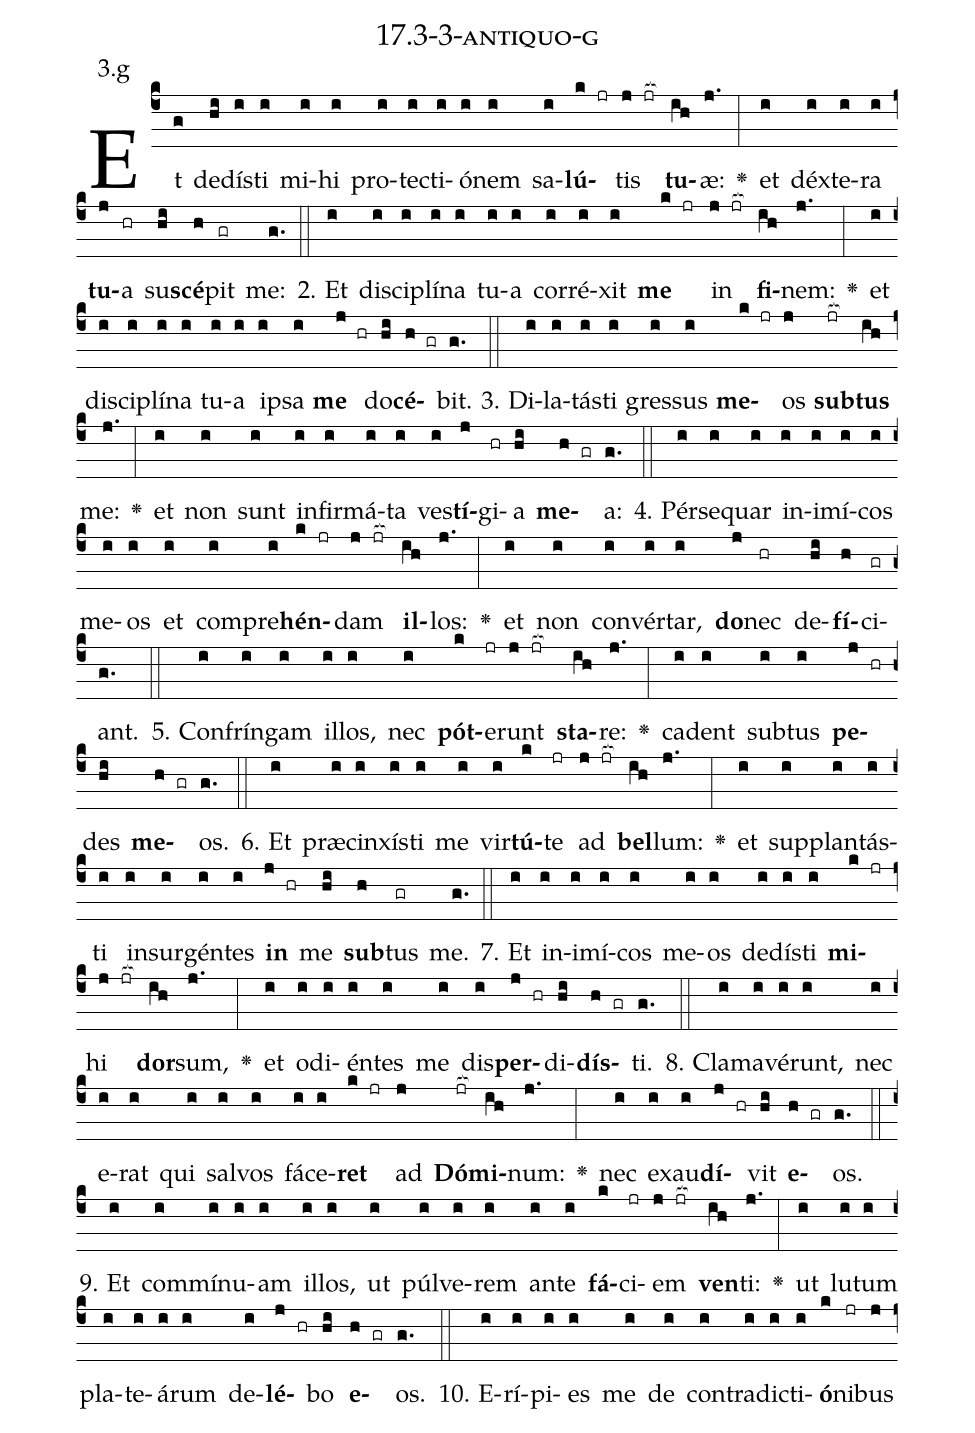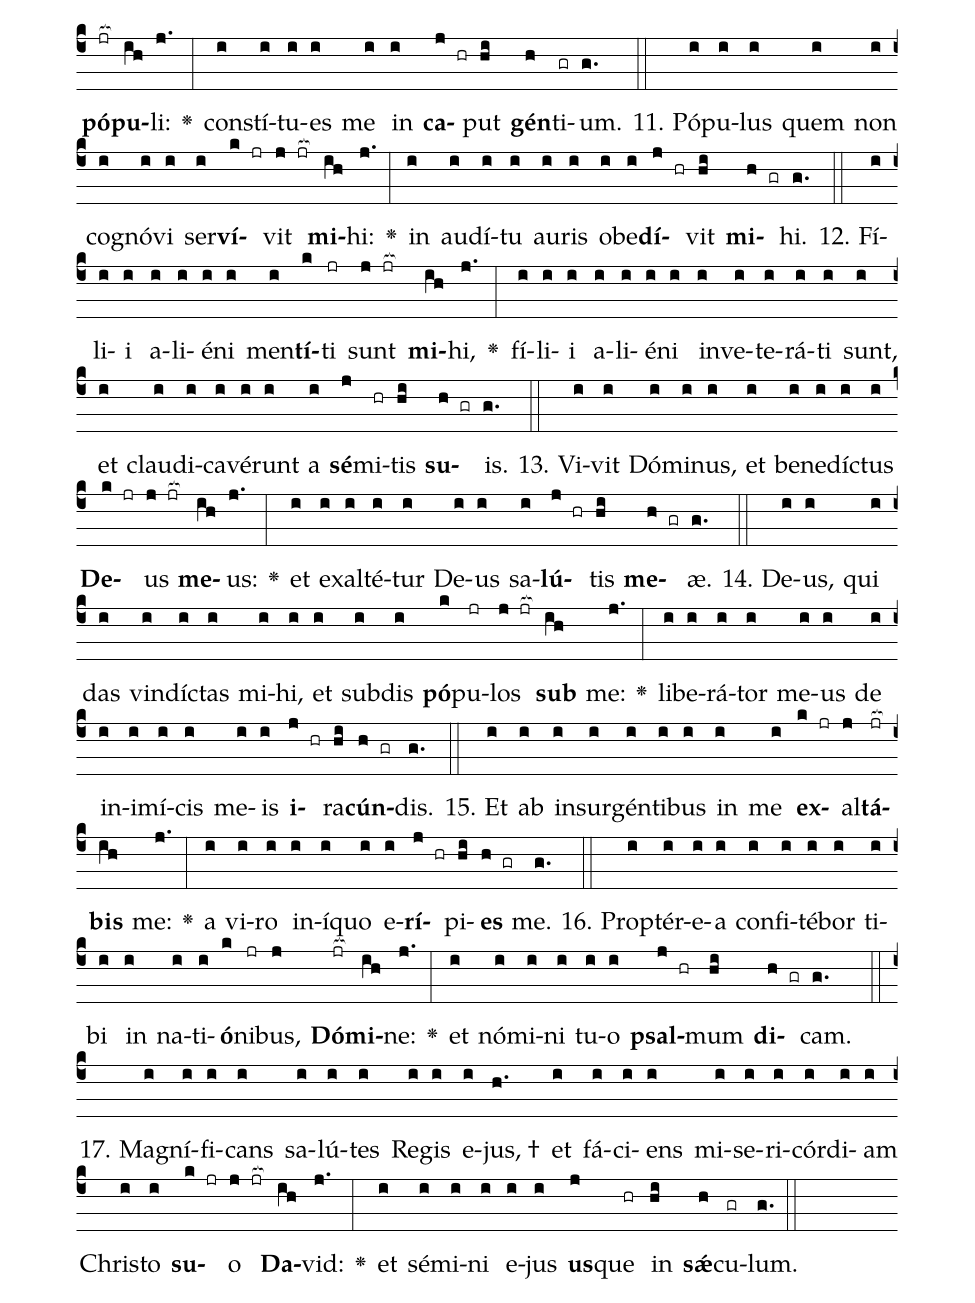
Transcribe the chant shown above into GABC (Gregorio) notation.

name: 17.3-3-antiquo-g;
annotation: 3.g;
%%
(c4)Et(g) de(hi)dís(i)ti(i) mi(i)hi(i) pro(i)tec(i)ti(i)ó(i)nem(i) sa(i)<b>lú</b>(k jr)tis(j jr[ocb:1{]) <b>tu</b>(ih[ocb:0}])æ:(j.) <v>\greheightstar</v>(:) et(i) déx(i)te(i)ra(i) <b>tu</b>(j)a(hr) su(hi)<b>scé</b>(h)pit(gr) me:(g.) (::)
2. Et(i) di(i)sci(i)plí(i)na(i) tu(i)a(i) cor(i)ré(i)xit(i) <b>me</b>(k jr) in(j jr[ocb:1{]) <b>fi</b>(ih[ocb:0}])nem:(j.) <v>\greheightstar</v>(:) et(i) di(i)sci(i)plí(i)na(i) tu(i)a(i) ip(i)sa(i) <b>me</b>(j hr) do(hi)<b>cé</b>(h gr)bit.(g.) (::)
3. Di(i)la(i)tás(i)ti(i) gres(i)sus(i) <b>me</b>(k jr)os(j) <b>sub</b>(jr[ocb:1{])<b>tus</b>(ih[ocb:0}]) me:(j.) <v>\greheightstar</v>(:) et(i) non(i) sunt(i) in(i)fir(i)má(i)ta(i) ves(i)<b>tí</b>(j)gi(hr)a(hi) <b>me</b>(h gr)a:(g.) (::)
4. Pér(i)se(i)quar(i) in(i)i(i)mí(i)cos(i) me(i)os(i) et(i) com(i)pre(i)<b>hén</b>(k jr)dam(j jr[ocb:1{]) <b>il</b>(ih[ocb:0}])los:(j.) <v>\greheightstar</v>(:) et(i) non(i) con(i)vér(i)tar,(i) <b>do</b>(j)nec(hr) de(hi)<b>fí</b>(h)ci(gr)ant.(g.) (::)
5. Con(i)frín(i)gam(i) il(i)los,(i) nec(i) <b>pót</b>(k)e(jr)runt(j jr[ocb:1{]) <b>sta</b>(ih[ocb:0}])re:(j.) <v>\greheightstar</v>(:) ca(i)dent(i) sub(i)tus(i) <b>pe</b>(j hr)des(hi) <b>me</b>(h gr)os.(g.) (::)
6. Et(i) præ(i)cin(i)xís(i)ti(i) me(i) vir(i)<b>tú</b>(k)te(jr) ad(j jr[ocb:1{]) <b>bel</b>(ih[ocb:0}])lum:(j.) <v>\greheightstar</v>(:) et(i) sup(i)plan(i)tás(i)ti(i) in(i)sur(i)gén(i)tes(i) <b>in</b>(j hr) me(hi) <b>sub</b>(h)tus(gr) me.(g.) (::)
7. Et(i) in(i)i(i)mí(i)cos(i) me(i)os(i) de(i)dís(i)ti(i) <b>mi</b>(k jr)hi(j jr[ocb:1{]) <b>dor</b>(ih[ocb:0}])sum,(j.) <v>\greheightstar</v>(:) et(i) o(i)di(i)én(i)tes(i) me(i) dis(i)<b>per</b>(j hr)di(hi)<b>dís</b>(h gr)ti.(g.) (::)
8. Cla(i)ma(i)vé(i)runt,(i) nec(i) e(i)rat(i) qui(i) sal(i)vos(i) fá(i)ce(i)<b>ret</b>(k jr) ad(j) <b>Dó</b>(jr[ocb:1{])<b>mi</b>(ih[ocb:0}])num:(j.) <v>\greheightstar</v>(:) nec(i) ex(i)au(i)<b>dí</b>(j hr)vit(hi) <b>e</b>(h gr)os.(g.) (::)
9. Et(i) com(i)mí(i)nu(i)am(i) il(i)los,(i) ut(i) púl(i)ve(i)rem(i) an(i)te(i) <b>fá</b>(k)ci(jr)em(j jr[ocb:1{]) <b>ven</b>(ih[ocb:0}])ti:(j.) <v>\greheightstar</v>(:) ut(i) lu(i)tum(i) pla(i)te(i)á(i)rum(i) de(i)<b>lé</b>(j hr)bo(hi) <b>e</b>(h gr)os.(g.) (::)
10. E(i)rí(i)pi(i)es(i) me(i) de(i) con(i)tra(i)dic(i)ti(i)<b>ó</b>(k)ni(jr)bus(j) <b>pó</b>(jr[ocb:1{])<b>pu</b>(ih[ocb:0}])li:(j.) <v>\greheightstar</v>(:) con(i)stí(i)tu(i)es(i) me(i) in(i) <b>ca</b>(j hr)put(hi) <b>gén</b>(h)ti(gr)um.(g.) (::)
11. Pó(i)pu(i)lus(i) quem(i) non(i) co(i)gnó(i)vi(i) ser(i)<b>ví</b>(k jr)vit(j jr[ocb:1{]) <b>mi</b>(ih[ocb:0}])hi:(j.) <v>\greheightstar</v>(:) in(i) au(i)dí(i)tu(i) au(i)ris(i) ob(i)e(i)<b>dí</b>(j hr)vit(hi) <b>mi</b>(h gr)hi.(g.) (::)
12. Fí(i)li(i)i(i) a(i)li(i)é(i)ni(i) men(i)<b>tí</b>(k)ti(jr) sunt(j jr[ocb:1{]) <b>mi</b>(ih[ocb:0}])hi,(j.) <v>\greheightstar</v>(:) fí(i)li(i)i(i) a(i)li(i)é(i)ni(i) in(i)ve(i)te(i)rá(i)ti(i) sunt,(i) et(i) clau(i)di(i)ca(i)vé(i)runt(i) a(i) <b>sé</b>(j)mi(hr)tis(hi) <b>su</b>(h gr)is.(g.) (::)
13. Vi(i)vit(i) Dó(i)mi(i)nus,(i) et(i) be(i)ne(i)díc(i)tus(i) <b>De</b>(k jr)us(j jr[ocb:1{]) <b>me</b>(ih[ocb:0}])us:(j.) <v>\greheightstar</v>(:) et(i) ex(i)al(i)té(i)tur(i) De(i)us(i) sa(i)<b>lú</b>(j hr)tis(hi) <b>me</b>(h gr)æ.(g.) (::)
14. De(i)us,(i) qui(i) das(i) vin(i)díc(i)tas(i) mi(i)hi,(i) et(i) sub(i)dis(i) <b>pó</b>(k)pu(jr)los(j jr[ocb:1{]) <b>sub</b>(ih[ocb:0}]) me:(j.) <v>\greheightstar</v>(:) li(i)be(i)rá(i)tor(i) me(i)us(i) de(i) in(i)i(i)mí(i)cis(i) me(i)is(i) <b>i</b>(j hr)ra(hi)<b>cún</b>(h gr)dis.(g.) (::)
15. Et(i) ab(i) in(i)sur(i)gén(i)ti(i)bus(i) in(i) me(i) <b>ex</b>(k jr)al(j)<b>tá</b>(jr[ocb:1{])<b>bis</b>(ih[ocb:0}]) me:(j.) <v>\greheightstar</v>(:) a(i) vi(i)ro(i) in(i)í(i)quo(i) e(i)<b>rí</b>(j hr)pi(hi)<b>es</b>(h gr) me.(g.) (::)
16. Prop(i)tér(i)e(i)a(i) con(i)fi(i)té(i)bor(i) ti(i)bi(i) in(i) na(i)ti(i)<b>ó</b>(k)ni(jr)bus,(j) <b>Dó</b>(jr[ocb:1{])<b>mi</b>(ih[ocb:0}])ne:(j.) <v>\greheightstar</v>(:) et(i) nó(i)mi(i)ni(i) tu(i)o(i) <b>psal</b>(j hr)mum(hi) <b>di</b>(h gr)cam.(g.) (::)
17. Ma(i)gní(i)fi(i)cans(i) sa(i)lú(i)tes(i) Re(i)gis(i) e(i)jus, †(h.) et(i) fá(i)ci(i)ens(i) mi(i)se(i)ri(i)cór(i)di(i)am(i) Chris(i)to(i) <b>su</b>(k jr)o(j jr[ocb:1{]) <b>Da</b>(ih[ocb:0}])vid:(j.) <v>\greheightstar</v>(:) et(i) sé(i)mi(i)ni(i) e(i)jus(i) <b>us</b>(j)que(hr) in(hi) <b>sǽ</b>(h)cu(gr)lum.(g.) (::)
